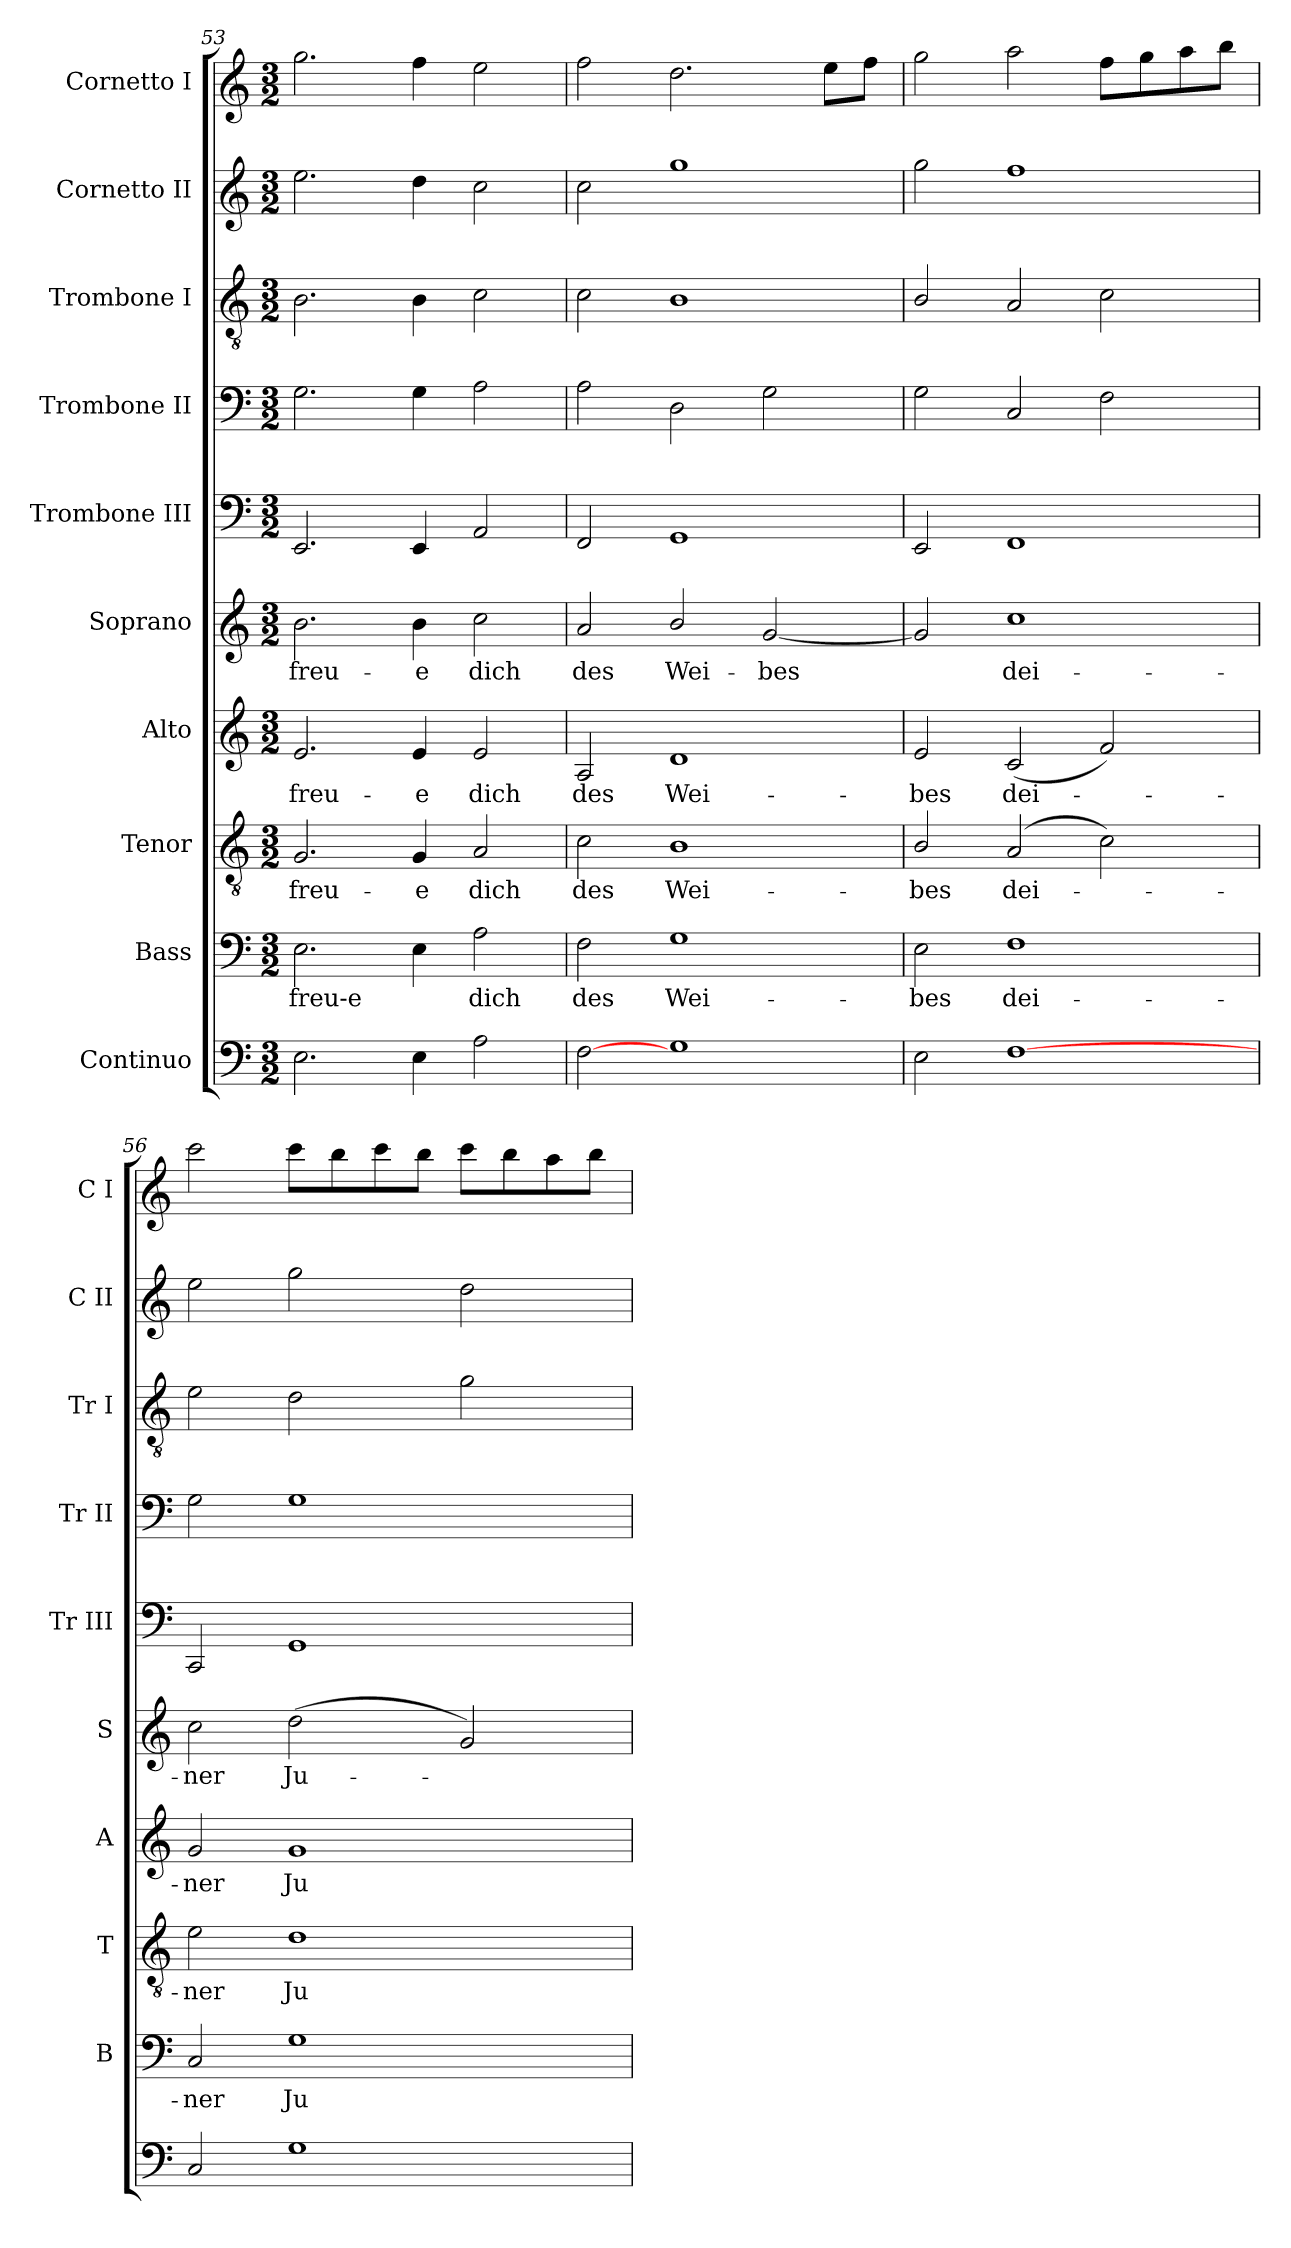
**kern	**kern	**text	**kern	**text	**kern	**text	**kern	**text	**kern	**kern	**kern	**kern	**kern
*part10	*part9	*part9	*part8	*part8	*part7	*part7	*part6	*part6	*part5	*part4	*part3	*part2	*part1
*staff10	*staff9	*staff9	*staff8	*staff8	*staff7	*staff7	*staff6	*staff6	*staff5	*staff4	*staff3	*staff2	*staff1
*I"Continuo	*I"Bass	*	*I"Tenor	*	*I"Alto	*	*I"Soprano	*	*I"Trombone III	*I"Trombone II	*I"Trombone I	*I"Cornetto II	*I"Cornetto I
*	*I'B	*	*I'T	*	*I'A	*	*I'S	*	*I'Tr III	*I'Tr II	*I'Tr I	*I'C II	*I'C I
*clefF4	*clefF4	*	*clefGv2	*	*clefG2	*	*clefG2	*	*clefF4	*clefF4	*clefGv2	*clefG2	*clefG2
*k[]	*k[]	*	*k[]	*	*k[]	*	*k[]	*	*k[]	*k[]	*k[]	*k[]	*k[]
*C:	*C:	*	*C:	*	*C:	*	*C:	*	*C:	*C:	*C:	*C:	*C:
*M3/2	*M3/2	*	*M3/2	*	*M3/2	*	*M3/2	*	*M3/2	*M3/2	*M3/2	*M3/2	*M3/2
=53	=53	=53	=53	=53	=53	=53	=53	=53	=53	=53	=53	=53	=53
!	!	!LO:LY:b	!	!LO:LY:b	!	!LO:LY:b	!	!LO:LY:b	!	!	!	!	!
2.E	2.E	freu-e	2.G	freu-	2.e	freu-	2.b	freu-	2.EE	2.G	2.B	2.ee	2.gg
!	!	!	!	!LO:LY:b	!	!LO:LY:b	!	!LO:LY:b	!	!	!	!	!
4E	4E	.	4G	-e	4e	-e	4b	-e	4EE	4G	4B	4dd	4ff
!	!	!LO:LY:b	!	!LO:LY:b	!	!LO:LY:b	!	!LO:LY:b	!	!	!	!	!
2A	2A	dich	2A	dich	2e	dich	2cc	dich	2AA	2A	2c	2cc	2ee
=54	=54	=54	=54	=54	=54	=54	=54	=54	=54	=54	=54	=54	=54
!	!	!LO:LY:b	!	!LO:LY:b	!	!LO:LY:b	!	!LO:LY:b	!	!	!	!	!
[2F	2F	des	2c	des	2A	des	2a	des	2FF	2A	2c	2cc	2ff
!	!	!LO:LY:b	!	!LO:LY:b	!	!LO:LY:b	!	!LO:LY:b	!	!	!	!	!
1G	1G	Wei-	1B	Wei-	1d	Wei-	2b/	Wei-	1GG	2D	1B	1gg	2.dd
!	!	!	!	!	!	!	!	!LO:LY:b	!	!	!	!	!
.	.	.	.	.	.	.	[2g	-bes	.	2G	.	.	.
.	.	.	.	.	.	.	.	.	.	.	.	.	8eeL
.	.	.	.	.	.	.	.	.	.	.	.	.	8ffJ
=55	=55	=55	=55	=55	=55	=55	=55	=55	=55	=55	=55	=55	=55
!	!	!LO:LY:b	!	!LO:LY:b	!	!LO:LY:b	!	!	!	!	!	!	!
2E	2E	-bes	2B/	-bes	2e	-bes	2g]	.	2EE	2G	2B/	2gg	2gg
!	!	!LO:LY:b	!	!LO:LY:b	!	!LO:LY:b	!	!LO:LY:b	!	!	!	!	!
[1F	1F	dei-	(<2A	dei-	(<2c	dei-	1cc	dei-	1FF	2C	2A	1ff	2aa
.	.	.	2c)	.	2f)	.	.	.	.	2F	2c	.	8ffL
.	.	.	.	.	.	.	.	.	.	.	.	.	8gg
.	.	.	.	.	.	.	.	.	.	.	.	.	8aa
.	.	.	.	.	.	.	.	.	.	.	.	.	8bbJ
=56	=56	=56	=56	=56	=56	=56	=56	=56	=56	=56	=56	=56	=56
!	!	!LO:LY:b	!	!LO:LY:b	!	!LO:LY:b	!	!LO:LY:b	!	!	!	!	!
2C	2C	-ner	2e	ner	2g	ner	2cc	-ner	2CC	2G	2e	2ee	2ccc
!	!	!LO:LY:b	!	!LO:LY:b	!	!LO:LY:b	!	!LO:LY:b	!	!	!	!	!
1G	1G	Ju-	1d	Ju-	1g	Ju-	(<2dd	Ju-	1GG	1G	2d	2gg	8cccL
.	.	.	.	.	.	.	.	.	.	.	.	.	8bb
.	.	.	.	.	.	.	.	.	.	.	.	.	8ccc
.	.	.	.	.	.	.	.	.	.	.	.	.	8bbJ
.	.	.	.	.	.	.	2g)	.	.	.	2g	2dd	8cccL
.	.	.	.	.	.	.	.	.	.	.	.	.	8bb
.	.	.	.	.	.	.	.	.	.	.	.	.	8aa
.	.	.	.	.	.	.	.	.	.	.	.	.	8bbJ
=	=	=	=	=	=	=	=	=	=	=	=	=	=
*-	*-	*-	*-	*-	*-	*-	*-	*-	*-	*-	*-	*-	*-
